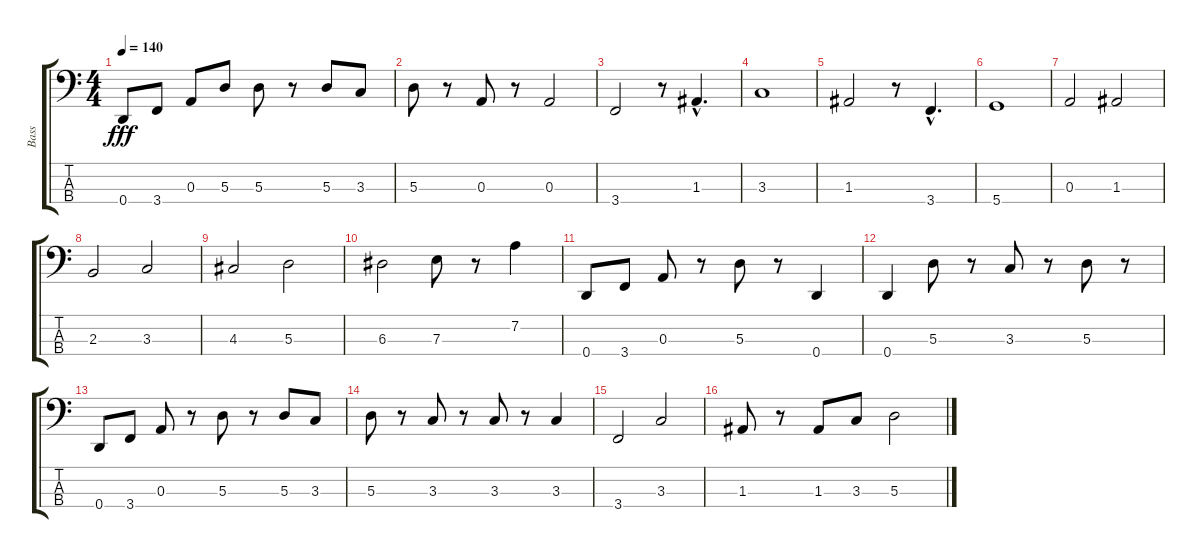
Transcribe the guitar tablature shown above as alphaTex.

\track ("Bass" "Bass") {instrument electricbassfinger}
\staff {score tabs}
\tuning (G2 D2 A1 D1) {hide}
\ts (4 4)
\tempo 140
\clef f4
\ks c
0.4.8{dy fff} 3.4.8 0.3.8 5.3.8 5.3.8 r.8 5.3.8 3.3.8 |
5.3.8 r.8 0.3.8 r.8 0.3.2 |
3.4.2 r.8 1.3{hac}.4{d} |
3.3.1 |
1.3.2 r.8 3.4{hac}.4{d} |
5.4.1 |
0.3.2 1.3.2 |
2.3.2 3.3.2 |
4.3.2 5.3.2 |
6.3.2 7.3.8 r.8 7.2.4 |
0.4.8 3.4.8 0.3.8 r.8 5.3.8 r.8 0.4.4 |
0.4.4 5.3.8 r.8 3.3.8 r.8 5.3.8 r.8 |
0.4.8 3.4.8 0.3.8 r.8 5.3.8 r.8 5.3.8 3.3.8 |
5.3.8 r.8 3.3.8 r.8 3.3.8 r.8 3.3.4 |
3.4.2 3.3.2 |
1.3.8 r.8 1.3.8 3.3.8 5.3.2
